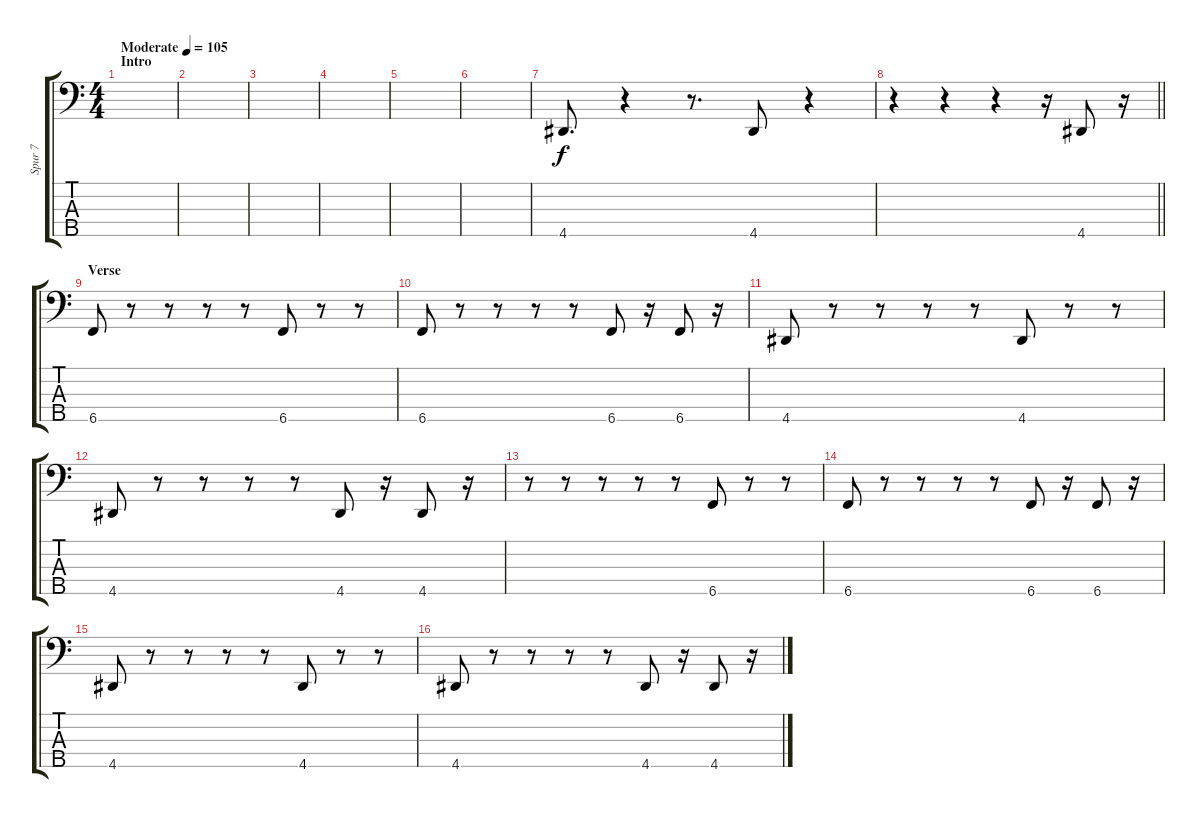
\track ("Spur 7" "Spur 7") {instrument electricbassfinger}
\staff {score tabs}
\tuning (G2 D2 A1 E1 B0) {hide}
\ts (4 4)
\section ("" "Intro")
\tempo (105 "Moderate")
\clef f4
\ks c
|
|
|
|
|
|
4.5.8{d} r.4 r.8{d} 4.5.8 r.4 |
\barLineRight lightlight
r.4 r.4 r.4 r.16 4.5.8 r.16 |
\section ("" "Verse")
6.5.8 r.8 r.8 r.8 r.8 6.5.8 r.8 r.8 |
6.5.8 r.8 r.8 r.8 r.8 6.5.8 r.16 6.5.8 r.16 |
4.5.8 r.8 r.8 r.8 r.8 4.5.8 r.8 r.8 |
4.5.8 r.8 r.8 r.8 r.8 4.5.8 r.16 4.5.8 r.16 |
r.8 r.8 r.8 r.8 r.8 6.5.8 r.8 r.8 |
6.5.8 r.8 r.8 r.8 r.8 6.5.8 r.16 6.5.8 r.16 |
4.5.8 r.8 r.8 r.8 r.8 4.5.8 r.8 r.8 |
4.5.8 r.8 r.8 r.8 r.8 4.5.8 r.16 4.5.8 r.16
